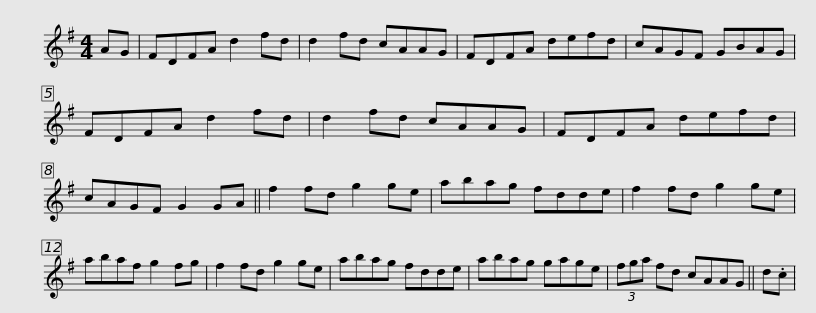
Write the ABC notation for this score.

X:1
L:1/8
M:4/4
I:linebreak $
K:G
V:1 treble
V:1
 AG | FDFA d2 fd | d2 fd cAAG | FDFA defd | cAGF GBAG | %5
 FDFA d2 fd |$ d2 fd cAAG | FDFA defd | cAGF G2 GA || f2 fd g2 ge | %10
 abag fdde | f2 fd g2 ge |$ abaf g2 fg | f2 fd g2 ge | abag fdde | %15
 abag gage | (3fga fd cAAG || d.c | %18
